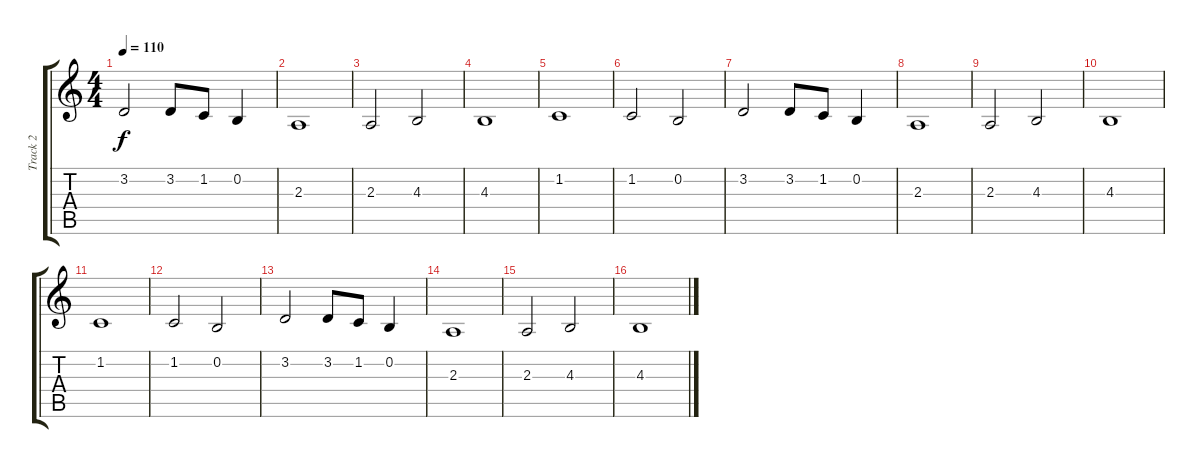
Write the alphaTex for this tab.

\track ("Track 2" "Track 2") {instrument synthstrings1}
\staff {score tabs}
\tuning (E4 B3 G3 D3 A2 E2) {hide}
\ts (4 4)
\tempo 110
\clef g2
\ks c
3.2.2{dy f} 3.2.8 1.2.8 0.2.4 |
2.3.1 |
2.3.2 4.3.2 |
4.3.1 |
1.2.1 |
1.2.2 0.2.2 |
3.2.2 3.2.8 1.2.8 0.2.4 |
2.3.1 |
2.3.2 4.3.2 |
4.3.1 |
1.2.1 |
1.2.2 0.2.2 |
3.2.2 3.2.8 1.2.8 0.2.4 |
2.3.1 |
2.3.2 4.3.2 |
4.3.1
